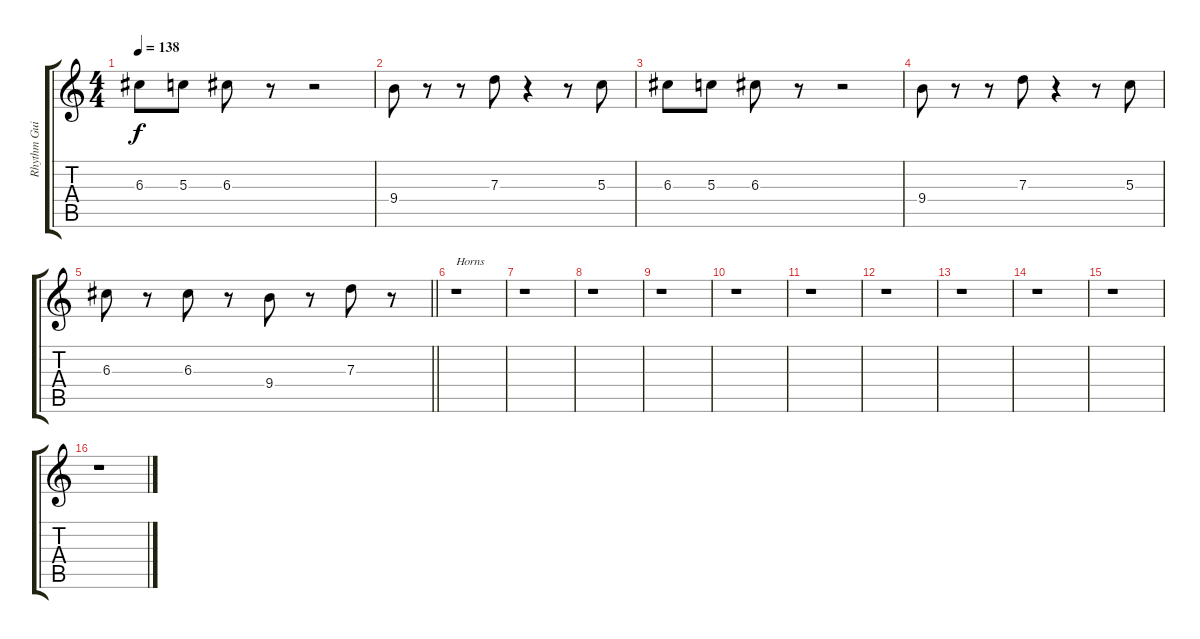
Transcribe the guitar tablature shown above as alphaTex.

\track ("Rhythm Guitar" "Rhythm Gui") {instrument electricguitarjazz}
\staff {score tabs}
\tuning (E4 B3 G3 D3 A2 E2) {hide}
\ts (4 4)
\tempo 138
\clef g2
\ks c
6.3.8{dy f} 5.3.8 6.3.8 r.8 r.2 |
9.4.8 r.8 r.8 7.3.8 r.4 r.8 5.3.8 |
6.3.8 5.3.8 6.3.8 r.8 r.2 |
9.4.8 r.8 r.8 7.3.8 r.4 r.8 5.3.8 |
\barLineRight lightlight
6.3.8 r.8 6.3.8 r.8 9.4.8 r.8 7.3.8 r.8 |
r.1{txt "Horns"} |
r.1 |
r.1 |
r.1 |
r.1 |
r.1 |
r.1 |
r.1 |
r.1 |
r.1 |
r.1
